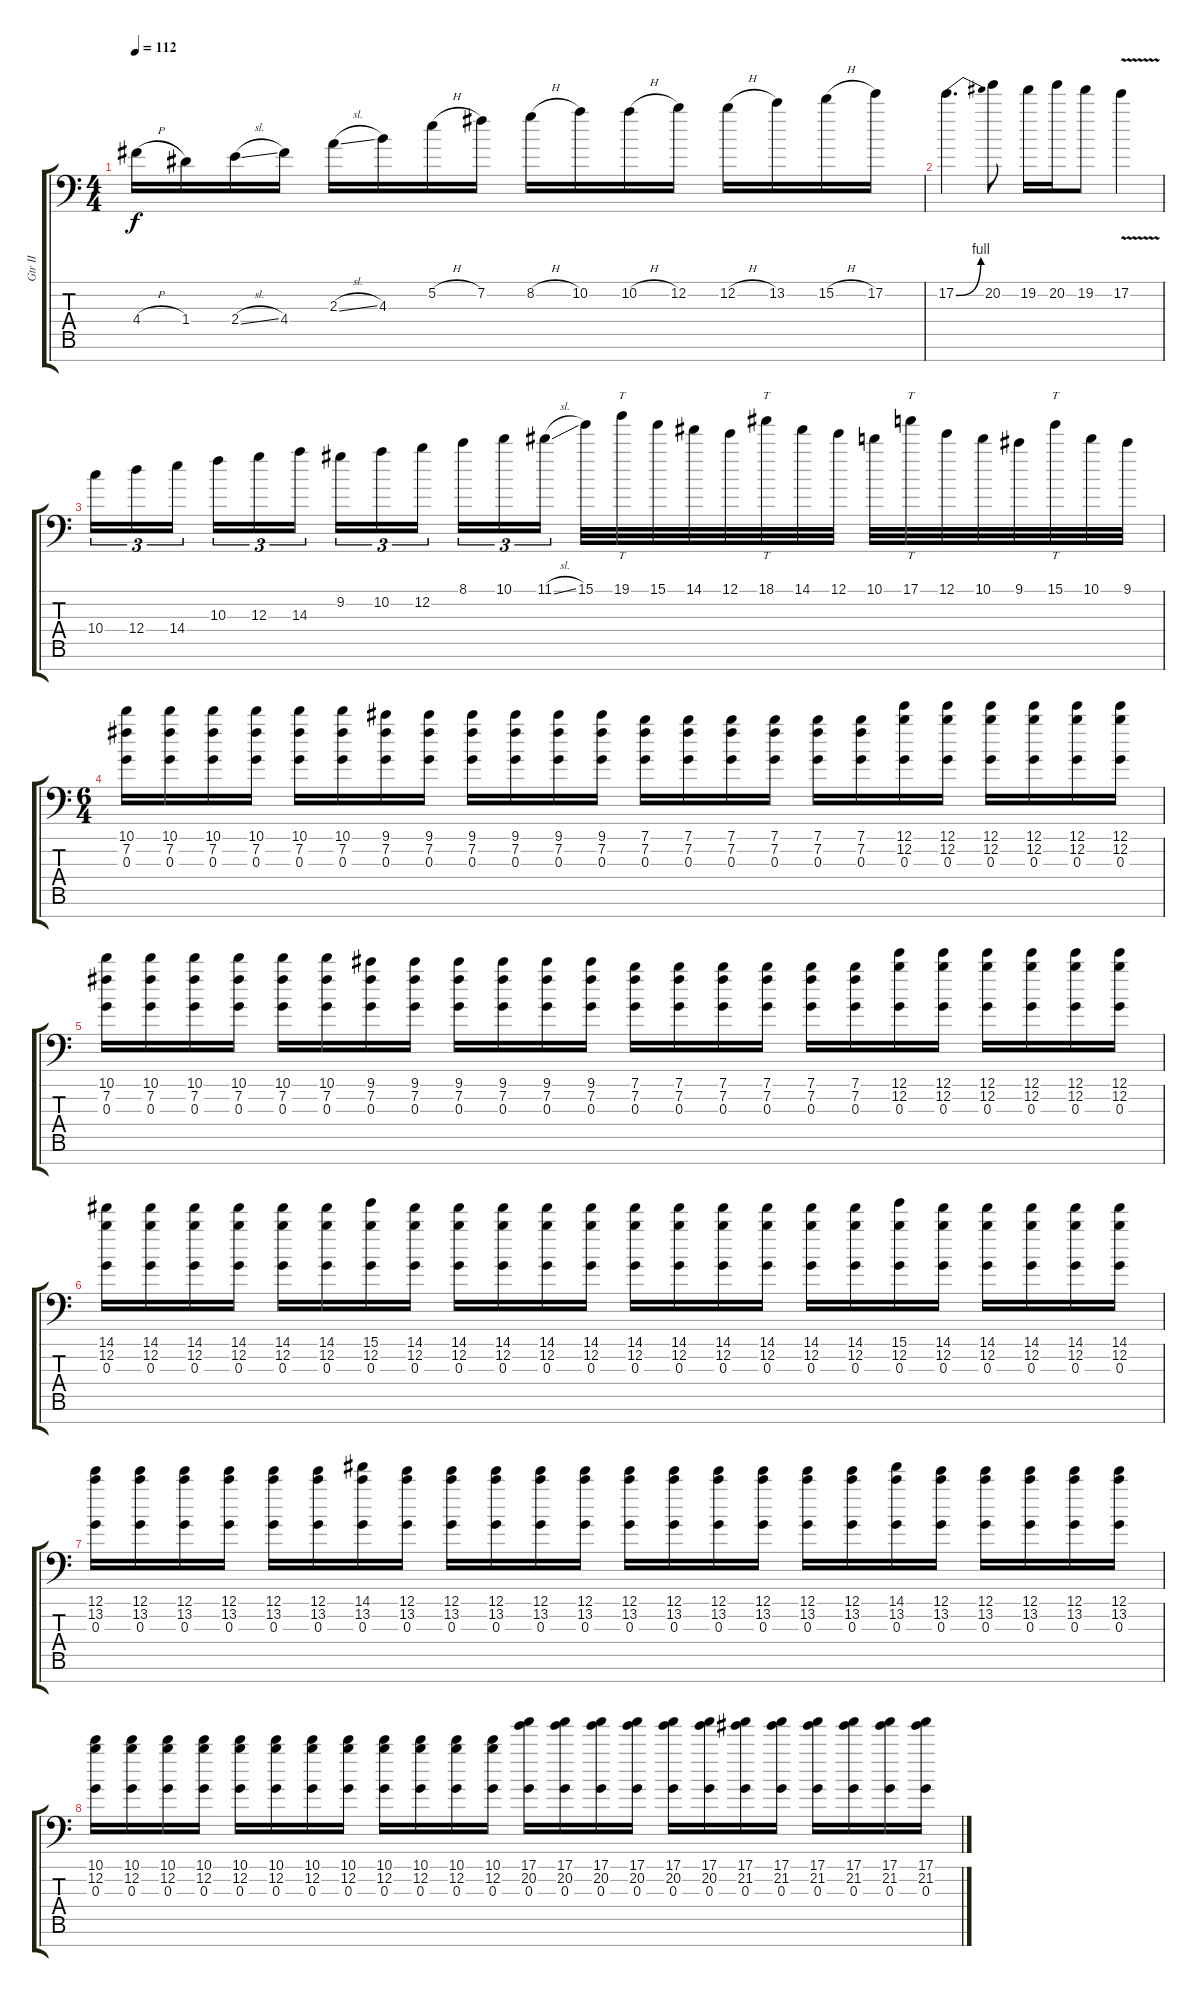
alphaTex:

\track ("Gtr II" "Gtr II") {instrument overdrivenguitar}
\staff {score tabs}
\tuning (E4 B3 G3 D3 A2 E2 C-1) {hide}
\ts (4 4)
\tempo 112
\clef f4
\ks c
4.4{h}.16{dy f} 1.4.16 2.4{sl}.16 4.4.16 2.3{sl}.16 4.3.16 5.2{h}.16 7.2.16 8.2{h}.16 10.2.16 10.2{h}.16 12.2.16 12.2{h}.16 13.2.16 15.2{h}.16 17.2.16 |
17.2{be (bend 0 0 60 4)}.4{d} 20.2.8 19.2.16 20.2.16 19.2.8 17.2{v}.4 |
10.4.16{tu (3 2)} 12.4.16{tu (3 2)} 14.4.16{tu (3 2) beam splitsecondary} 10.3.16{tu (3 2)} 12.3.16{tu (3 2)} 14.3.16{tu (3 2)} 9.2.16{tu (3 2)} 10.2.16{tu (3 2)} 12.2.16{tu (3 2) beam splitsecondary} 8.1.16{tu (3 2)} 10.1.16{tu (3 2)} 11.1{sl}.16{tu (3 2)} 15.1.32 19.1.32{tt} 15.1.32 14.1.32 12.1.32 18.1.32{tt} 14.1.32 12.1.32 10.1.32 17.1.32{tt} 12.1.32 10.1.32 9.1.32 15.1.32{tt} 10.1.32 9.1.32 |
\ts (6 4)
(10.1 7.2 0.3).16 (10.1 7.2 0.3).16 (10.1 7.2 0.3).16 (10.1 7.2 0.3).16 (10.1 7.2 0.3).16 (10.1 7.2 0.3).16 (9.1 7.2 0.3).16 (9.1 7.2 0.3).16 (9.1 7.2 0.3).16 (9.1 7.2 0.3).16 (9.1 7.2 0.3).16 (9.1 7.2 0.3).16 (7.1 7.2 0.3).16 (7.1 7.2 0.3).16 (7.1 7.2 0.3).16 (7.1 7.2 0.3).16 (7.1 7.2 0.3).16 (7.1 7.2 0.3).16 (12.1 12.2 0.3).16 (12.1 12.2 0.3).16 (12.1 12.2 0.3).16 (12.1 12.2 0.3).16 (12.1 12.2 0.3).16 (12.1 12.2 0.3).16 |
(10.1 7.2 0.3).16 (10.1 7.2 0.3).16 (10.1 7.2 0.3).16 (10.1 7.2 0.3).16 (10.1 7.2 0.3).16 (10.1 7.2 0.3).16 (9.1 7.2 0.3).16 (9.1 7.2 0.3).16 (9.1 7.2 0.3).16 (9.1 7.2 0.3).16 (9.1 7.2 0.3).16 (9.1 7.2 0.3).16 (7.1 7.2 0.3).16 (7.1 7.2 0.3).16 (7.1 7.2 0.3).16 (7.1 7.2 0.3).16 (7.1 7.2 0.3).16 (7.1 7.2 0.3).16 (12.1 12.2 0.3).16 (12.1 12.2 0.3).16 (12.1 12.2 0.3).16 (12.1 12.2 0.3).16 (12.1 12.2 0.3).16 (12.1 12.2 0.3).16 |
(14.1 12.2 0.3).16 (14.1 12.2 0.3).16 (14.1 12.2 0.3).16 (14.1 12.2 0.3).16 (14.1 12.2 0.3).16 (14.1 12.2 0.3).16 (15.1 12.2 0.3).16 (14.1 12.2 0.3).16 (14.1 12.2 0.3).16 (14.1 12.2 0.3).16 (14.1 12.2 0.3).16 (14.1 12.2 0.3).16 (14.1 12.2 0.3).16 (14.1 12.2 0.3).16 (14.1 12.2 0.3).16 (14.1 12.2 0.3).16 (14.1 12.2 0.3).16 (14.1 12.2 0.3).16 (15.1 12.2 0.3).16 (14.1 12.2 0.3).16 (14.1 12.2 0.3).16 (14.1 12.2 0.3).16 (14.1 12.2 0.3).16 (14.1 12.2 0.3).16 |
(12.1 13.2 0.3).16 (12.1 13.2 0.3).16 (12.1 13.2 0.3).16 (12.1 13.2 0.3).16 (12.1 13.2 0.3).16 (12.1 13.2 0.3).16 (14.1 13.2 0.3).16 (12.1 13.2 0.3).16 (12.1 13.2 0.3).16 (12.1 13.2 0.3).16 (12.1 13.2 0.3).16 (12.1 13.2 0.3).16 (12.1 13.2 0.3).16 (12.1 13.2 0.3).16 (12.1 13.2 0.3).16 (12.1 13.2 0.3).16 (12.1 13.2 0.3).16 (12.1 13.2 0.3).16 (14.1 13.2 0.3).16 (12.1 13.2 0.3).16 (12.1 13.2 0.3).16 (12.1 13.2 0.3).16 (12.1 13.2 0.3).16 (12.1 13.2 0.3).16 |
(10.1 12.2 0.3).16 (10.1 12.2 0.3).16 (10.1 12.2 0.3).16 (10.1 12.2 0.3).16 (10.1 12.2 0.3).16 (10.1 12.2 0.3).16 (10.1 12.2 0.3).16 (10.1 12.2 0.3).16 (10.1 12.2 0.3).16 (10.1 12.2 0.3).16 (10.1 12.2 0.3).16 (10.1 12.2 0.3).16 (17.1 20.2 0.3).16 (17.1 20.2 0.3).16 (17.1 20.2 0.3).16 (17.1 20.2 0.3).16 (17.1 20.2 0.3).16 (17.1 20.2 0.3).16 (17.1 21.2 0.3).16 (17.1 21.2 0.3).16 (17.1 21.2 0.3).16 (17.1 21.2 0.3).16 (17.1 21.2 0.3).16 (17.1 21.2 0.3).16
